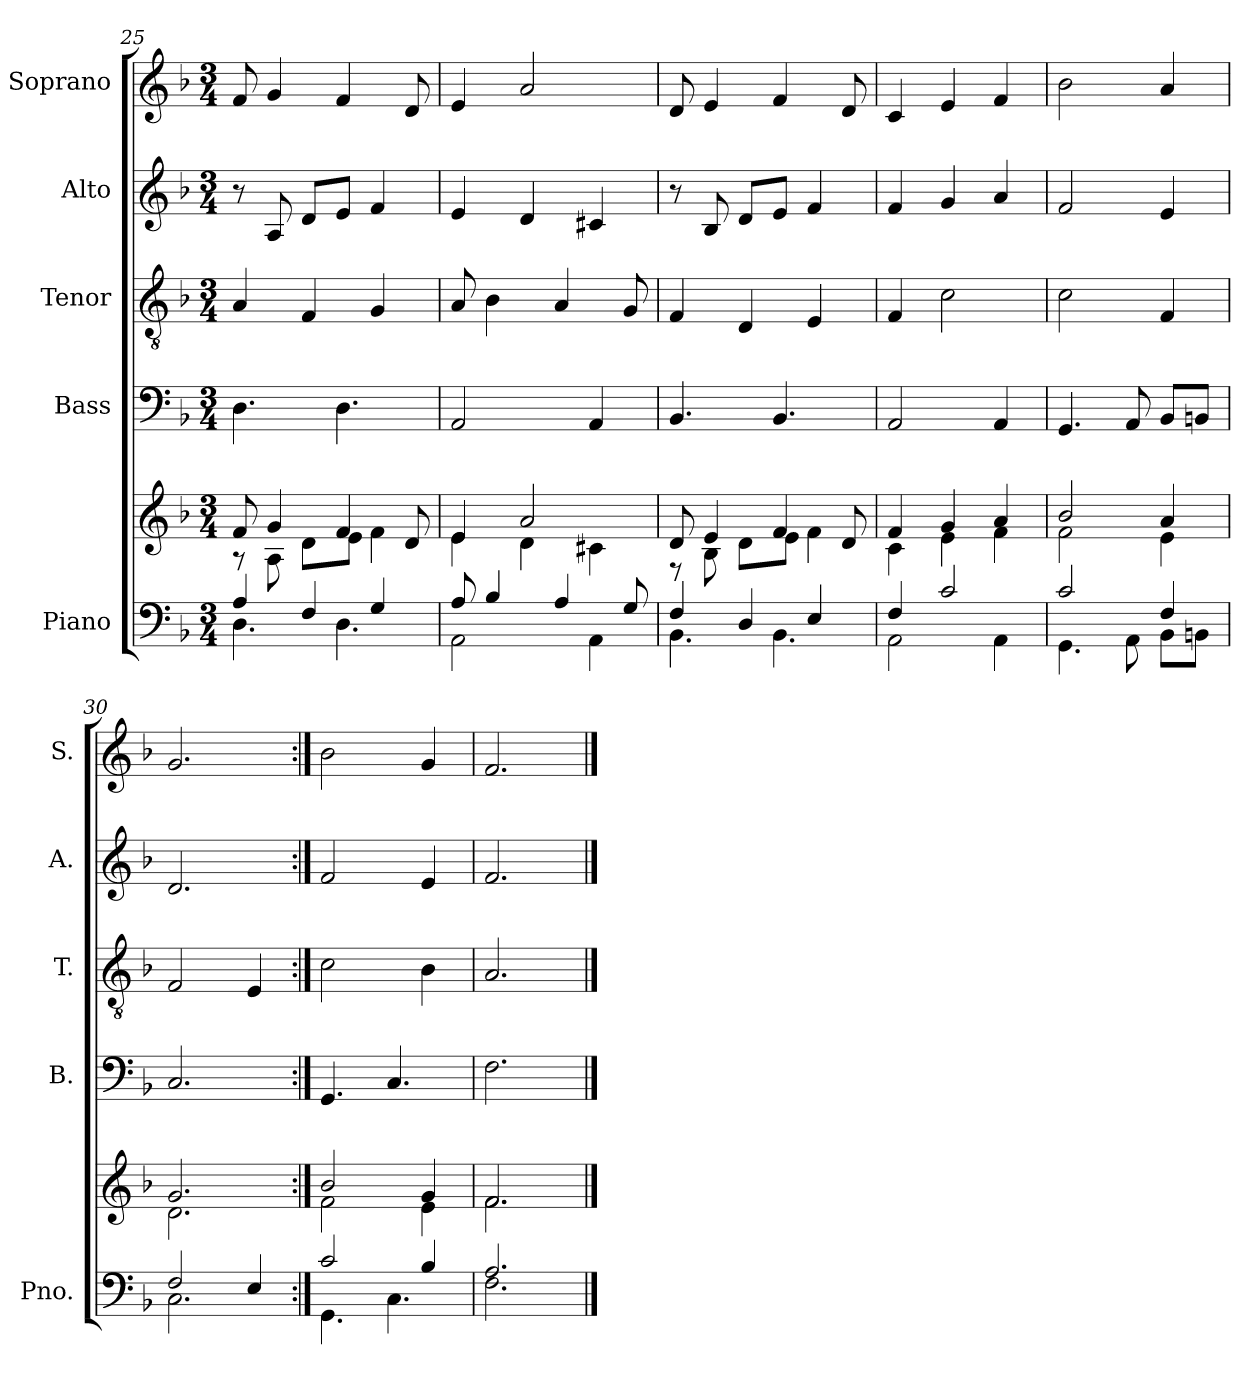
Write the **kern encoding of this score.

**kern	**kern	**kern	**kern	**kern	**kern
*part5	*part5	*part4	*part3	*part2	*part1
*staff6	*staff5	*staff4	*staff3	*staff2	*staff1
*I"Piano	*	*I"Bass	*I"Tenor	*I"Alto	*I"Soprano
*I'Pno.	*	*I'B.	*I'T.	*I'A.	*I'S.
*clefF4	*clefG2	*clefF4	*clefGv2	*clefG2	*clefG2
*k[b-]	*k[b-]	*k[b-]	*k[b-]	*k[b-]	*k[b-]
*M3/4	*M3/4	*M3/4	*M3/4	*M3/4	*M3/4
=25	=25	=25	=25	=25	=25
*^	*^	*	*	*	*
4A/	4.D\	8f/	8r	4.D\	4A/	8r	8f/
.	.	4g/	8A\	.	.	8A/	4g/
4F/	.	.	8d\L	.	4F/	8d/L	.
.	4.D\	4f/	8e\J	4.D\	.	8e/J	4f/
4G/	.	.	4f\	.	4G/	4f/	.
.	.	8d/	.	.	.	.	8d/
=26	=26	=26	=26	=26	=26	=26	=26
8A/	2AA\	4e/	4e\	2AA/	8A/	4e/	4e/
4B-/	.	.	.	.	4B-\	.	.
.	.	2a/	4d\	.	.	4d/	2a/
4A/	.	.	.	.	4A/	.	.
.	4AA\	.	4c#X\	4AA/	.	4c#X/	.
8G/	.	.	.	.	8G/	.	.
=27	=27	=27	=27	=27	=27	=27	=27
4F/	4.BB-\	8d/	8r	4.BB-/	4F/	8r	8d/
.	.	4e/	8B-\	.	.	8B-/	4e/
4D/	.	.	8d\L	.	4D/	8d/L	.
.	4.BB-\	4f/	8e\J	4.BB-/	.	8e/J	4f/
4E/	.	.	4f\	.	4E/	4f/	.
.	.	8d/	.	.	.	.	8d/
=28	=28	=28	=28	=28	=28	=28	=28
4F/	2AA\	4c\	4f/	2AA/	4F/	4f/	4c/
2c/	.	4e\	4g/	.	2c\	4g/	4e/
.	4AA\	4f\	4a/	4AA/	.	4a/	4f/
=29	=29	=29	=29	=29	=29	=29	=29
2c/	4.GG\	2b-/	2f\	4.GG/	2c\	2f/	2b-\
.	8AA\	.	.	8AA/	.	.	.
4F/	8BB-\L	4a/	4e\	8BB-/L	4F/	4e/	4a/
.	8BBn\J	.	.	8BBn/J	.	.	.
!!LO:PB:g=z
=30	=30	=30	=30	=30	=30	=30	=30
2F/	2.C\	2.g/	2.d\	2.C/	2F/	2.d/	2.g/
4E/	.	.	.	.	4E/	.	.
=31:|!	=31:|!	=31:|!	=31:|!	=31:|!	=31:|!	=31:|!	=31:|!
2c/	4.GG\	2b-/	2f\	4.GG/	2c\	2f/	2b-\
.	4.C\	.	.	4.C/	.	.	.
4B-/	.	4g/	4e\	.	4B-\	4e/	4g/
=32	=32	=32	=32	=32	=32	=32	=32
2.A/	2.F\	2.f/	2.f\	2.F\	2.A/	2.f/	2.f/
*v	*v	*	*	*	*	*	*
*	*v	*v	*	*	*	*
==	==	==	==	==	==
*-	*-	*-	*-	*-	*-
